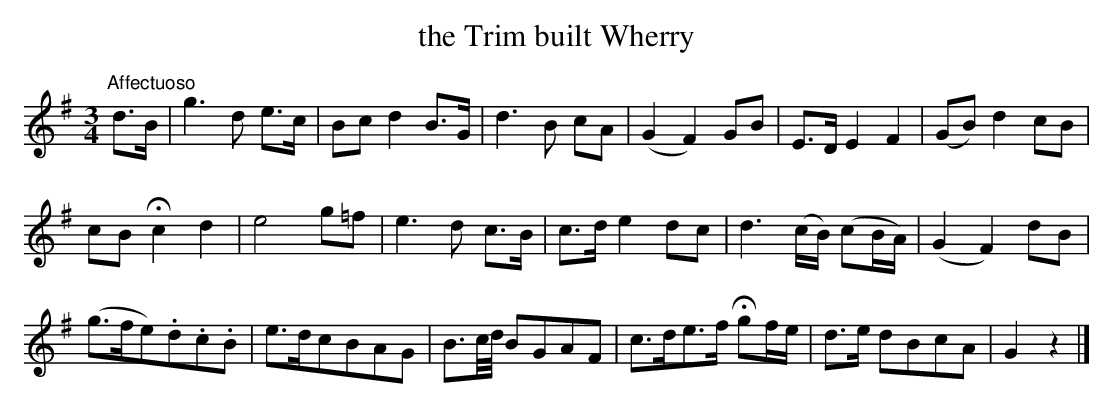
X:1
T:the Trim built Wherry
M:3/4
K:G
"Affectuoso" d>B|\
g3d e>c| Bcd2 B>G| \
d3B cA| (G2F2) GB|\
E>D E2F2| (GB)d2cB|
cB Hc2d2| e4 g=f|\
e3d c>B| c>de2 dc| \
d3(c/B/) (cB/A/)| (G2F2) dB|
(g>fe).d.c.B| e>dcBAG| \
B3/c//d// BGAF| c>de>f Hgf/e/| \
d>e dBcA| G2z2|]
